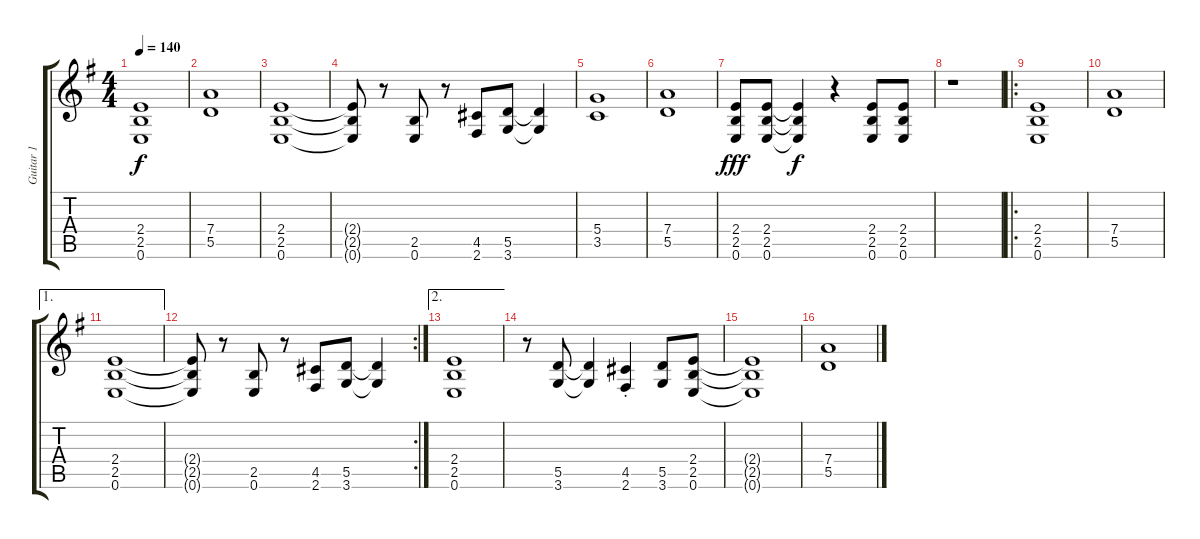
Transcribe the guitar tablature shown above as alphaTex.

\track ("Guitar 1" "Guitar 1") {instrument distortionguitar}
\staff {score tabs}
\tuning (E4 B3 G3 D3 A2 E2) {hide}
\ts (4 4)
\tempo 140
\clef g2
\ks eminor
(2.4{t} 2.5{t} 0.6{t}).1{dy f} |
(7.4 5.5).1 |
(2.4 2.5 0.6).1 |
(2.4{t} 2.5{t} 0.6{t}).8 r.8 (2.5 0.6).8 r.8 (4.5 2.6).8 (5.5 3.6).8 (5.5{t} 3.6{t}).4 |
(5.4 3.5).1 |
(7.4 5.5).1 |
(2.4 2.5 0.6).8{dy fff} (2.4 2.5 0.6).8 (2.4{t} 2.5{t} 0.6{t}).4{dy f} r.4 (2.4 2.5 0.6).8 (2.4 2.5 0.6).8 |
r.1 |
\ro
(2.4 2.5 0.6).1 |
(7.4 5.5).1 |
\ae 1
(2.4 2.5 0.6).1 |
\rc 2
(2.4{t} 2.5{t} 0.6{t}).8 r.8 (2.5 0.6).8 r.8 (4.5 2.6).8 (5.5 3.6).8 (5.5{t} 3.6{t}).4 |
\ae 2
(2.4 2.5 0.6).1 |
r.8 (5.5 3.6).8 (5.5{t} 3.6{t}).4 (4.5{st} 2.6{st}).4 (5.5 3.6).8 (2.4 2.5 0.6).8 |
(2.4{t} 2.5{t} 0.6{t}).1 |
(7.4 5.5).1
